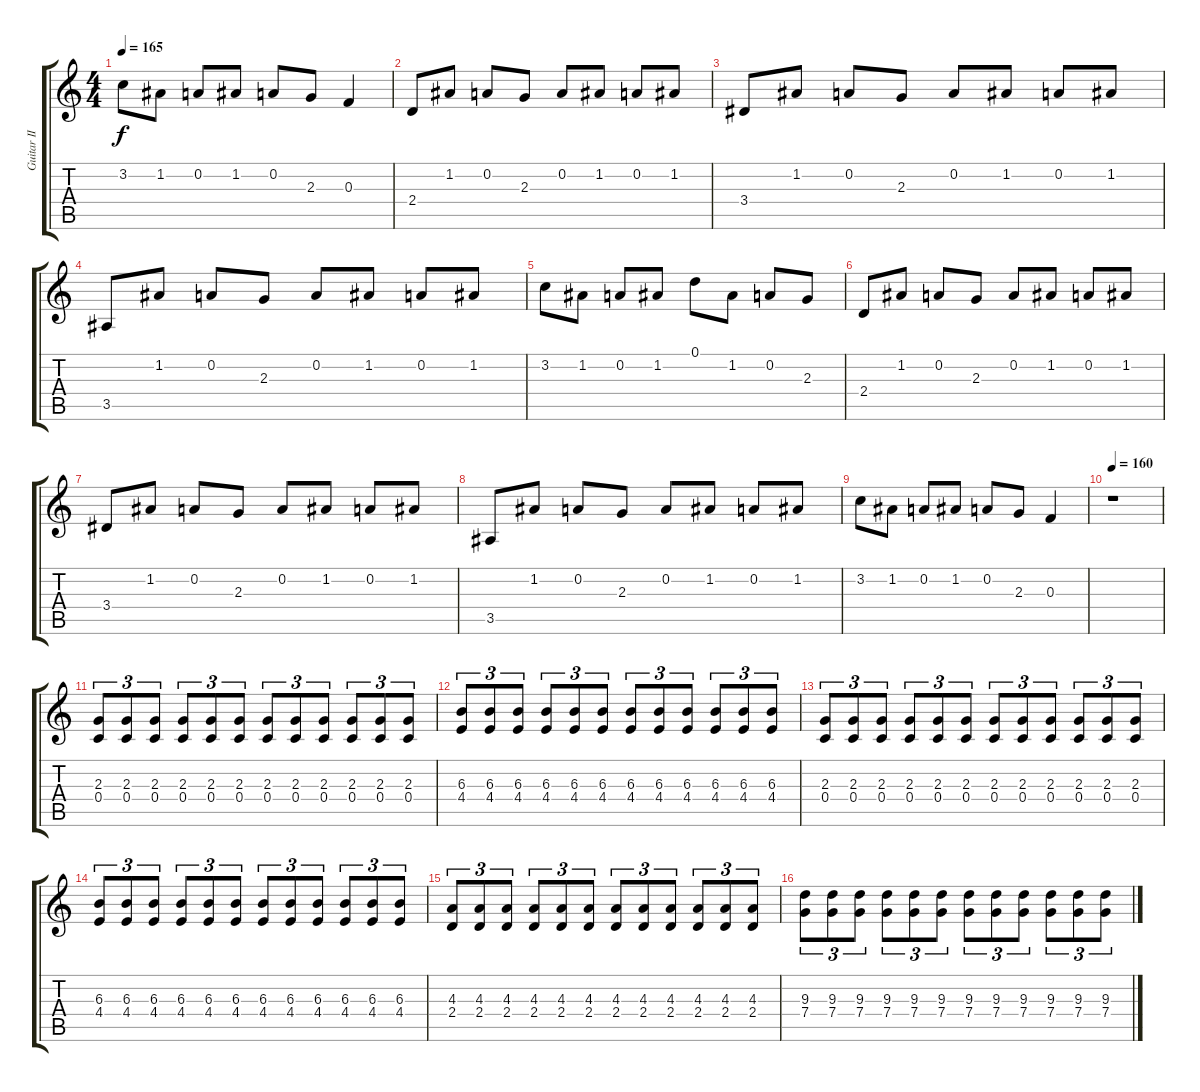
\track ("Guitar II" "Guitar II") {instrument distortionguitar}
\staff {score tabs}
\tuning (D4 A3 F3 C3 G2 D2) {hide}
\ts (4 4)
\tempo 165
\clef g2
\ks c
3.2.8{dy f} 1.2.8 0.2.8 1.2.8 0.2.8 2.3.8 0.3.4 |
2.4.8 1.2.8 0.2.8 2.3.8 0.2.8 1.2.8 0.2.8 1.2.8 |
3.4.8 1.2.8 0.2.8 2.3.8 0.2.8 1.2.8 0.2.8 1.2.8 |
3.5.8 1.2.8 0.2.8 2.3.8 0.2.8 1.2.8 0.2.8 1.2.8 |
3.2.8 1.2.8 0.2.8 1.2.8 0.1.8 1.2.8 0.2.8 2.3.8 |
2.4.8 1.2.8 0.2.8 2.3.8 0.2.8 1.2.8 0.2.8 1.2.8 |
3.4.8 1.2.8 0.2.8 2.3.8 0.2.8 1.2.8 0.2.8 1.2.8 |
3.5.8 1.2.8 0.2.8 2.3.8 0.2.8 1.2.8 0.2.8 1.2.8 |
3.2.8 1.2.8 0.2.8 1.2.8 0.2.8 2.3.8 0.3.4 |
\tempo 160
r.1 |
(2.3 0.4).8{tu (3 2)} (2.3 0.4).8{tu (3 2)} (2.3 0.4).8{tu (3 2)} (2.3 0.4).8{tu (3 2)} (2.3 0.4).8{tu (3 2)} (2.3 0.4).8{tu (3 2)} (2.3 0.4).8{tu (3 2)} (2.3 0.4).8{tu (3 2)} (2.3 0.4).8{tu (3 2)} (2.3 0.4).8{tu (3 2)} (2.3 0.4).8{tu (3 2)} (2.3 0.4).8{tu (3 2)} |
(6.3 4.4).8{tu (3 2)} (6.3 4.4).8{tu (3 2)} (6.3 4.4).8{tu (3 2)} (6.3 4.4).8{tu (3 2)} (6.3 4.4).8{tu (3 2)} (6.3 4.4).8{tu (3 2)} (6.3 4.4).8{tu (3 2)} (6.3 4.4).8{tu (3 2)} (6.3 4.4).8{tu (3 2)} (6.3 4.4).8{tu (3 2)} (6.3 4.4).8{tu (3 2)} (6.3 4.4).8{tu (3 2)} |
(2.3 0.4).8{tu (3 2)} (2.3 0.4).8{tu (3 2)} (2.3 0.4).8{tu (3 2)} (2.3 0.4).8{tu (3 2)} (2.3 0.4).8{tu (3 2)} (2.3 0.4).8{tu (3 2)} (2.3 0.4).8{tu (3 2)} (2.3 0.4).8{tu (3 2)} (2.3 0.4).8{tu (3 2)} (2.3 0.4).8{tu (3 2)} (2.3 0.4).8{tu (3 2)} (2.3 0.4).8{tu (3 2)} |
(6.3 4.4).8{tu (3 2)} (6.3 4.4).8{tu (3 2)} (6.3 4.4).8{tu (3 2)} (6.3 4.4).8{tu (3 2)} (6.3 4.4).8{tu (3 2)} (6.3 4.4).8{tu (3 2)} (6.3 4.4).8{tu (3 2)} (6.3 4.4).8{tu (3 2)} (6.3 4.4).8{tu (3 2)} (6.3 4.4).8{tu (3 2)} (6.3 4.4).8{tu (3 2)} (6.3 4.4).8{tu (3 2)} |
(4.3 2.4).8{tu (3 2)} (4.3 2.4).8{tu (3 2)} (4.3 2.4).8{tu (3 2)} (4.3 2.4).8{tu (3 2)} (4.3 2.4).8{tu (3 2)} (4.3 2.4).8{tu (3 2)} (4.3 2.4).8{tu (3 2)} (4.3 2.4).8{tu (3 2)} (4.3 2.4).8{tu (3 2)} (4.3 2.4).8{tu (3 2)} (4.3 2.4).8{tu (3 2)} (4.3 2.4).8{tu (3 2)} |
(9.3 7.4).8{tu (3 2)} (9.3 7.4).8{tu (3 2)} (9.3 7.4).8{tu (3 2)} (9.3 7.4).8{tu (3 2)} (9.3 7.4).8{tu (3 2)} (9.3 7.4).8{tu (3 2)} (9.3 7.4).8{tu (3 2)} (9.3 7.4).8{tu (3 2)} (9.3 7.4).8{tu (3 2)} (9.3 7.4).8{tu (3 2)} (9.3 7.4).8{tu (3 2)} (9.3 7.4).8{tu (3 2)}
